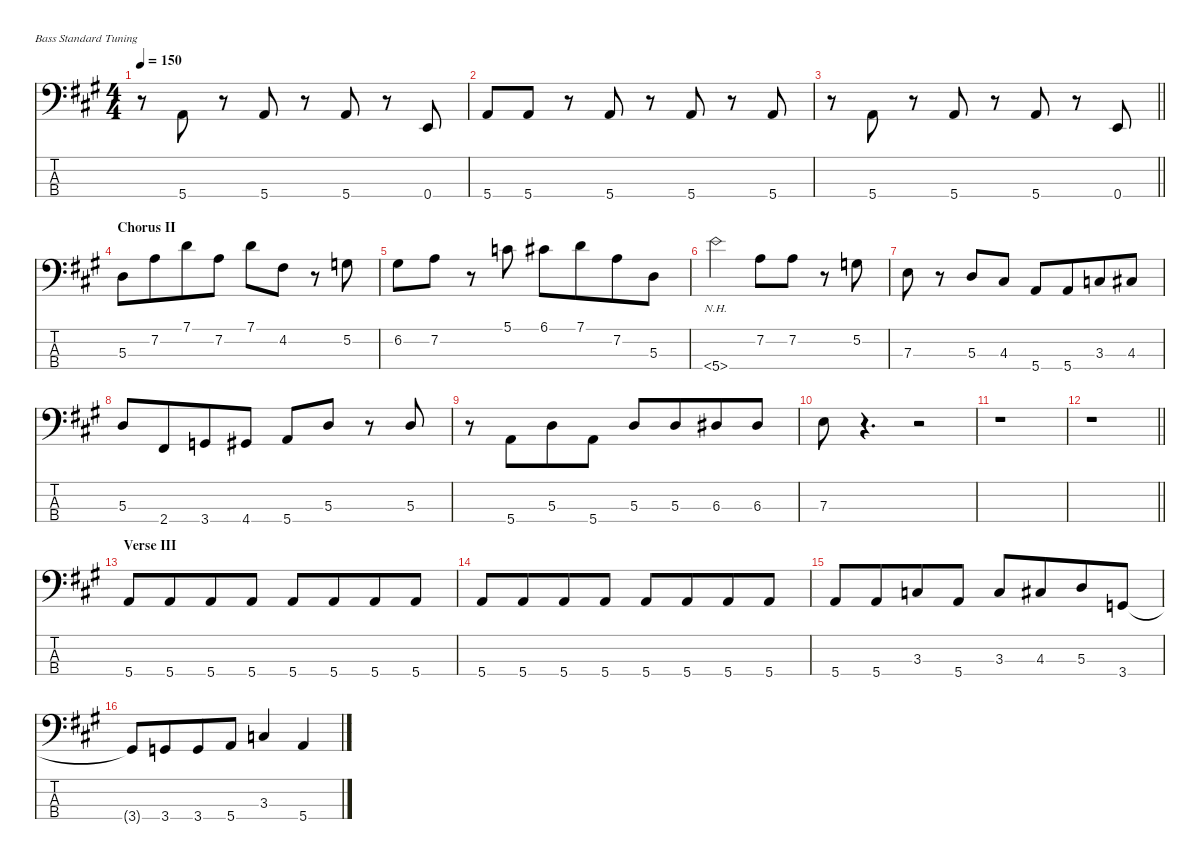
\defaultSystemsLayout 4
\hideDynamics
\bracketExtendMode nobrackets
\singleTrackTrackNamePolicy hidden
\multiTrackTrackNamePolicy hidden
\firstSystemTrackNameMode fullname
\firstSystemTrackNameOrientation horizontal
\otherSystemsTrackNameOrientation horizontal
\track ("Bass" "el.bs.") {instrument electricbassfinger}
\staff {score tabs}
\tuning (G2 D2 A1 E1)
\ts (4 4)
\tempo 150
\clef f4
\ks a
r.8{dy f beam Down} 5.4{acc forcenatural}.8{beam Up} r.8{beam Up} 5.4{acc forcenatural}.8{beam Up} r.8{beam Up} 5.4{acc forcenatural}.8{beam Up} r.8{beam Up} 0.4{acc forcenatural}.8{beam Up} |
5.4{acc forcenatural}.8{beam Up} 5.4{acc forcenatural}.8{beam Up} r.8{beam Up} 5.4{acc forcenatural}.8{beam Up} r.8{beam Up} 5.4{acc forcenatural}.8{beam Up} r.8{beam Up} 5.4{acc forcenatural}.8{beam Up} |
\barLineRight lightlight
r.8{beam Down} 5.4{acc forcenatural}.8{beam Up} r.8{beam Up} 5.4{acc forcenatural}.8{beam Up} r.8{beam Up} 5.4{acc forcenatural}.8{beam Up} r.8{beam Up} 0.4{acc forcenatural}.8{beam Up} |
\section ("" "Chorus II")
5.3{acc forcenatural}.8{beam Down} 7.2{acc forcenatural}.8{beam Down beam merge} 7.1{acc forcenatural}.8{beam Down} 7.2{acc forcenatural}.8{beam Down} 7.1{acc forcenatural}.8{beam Down} 4.2{acc #}.8{beam Down} r.8{beam Down} 5.2{acc forcenatural}.8{beam Down} |
6.2{acc #}.8{beam Down} 7.2{acc forcenatural}.8{beam Down} r.8{beam Down} 5.1{acc forcenatural}.8{beam Down} 6.1{acc #}.8{beam Down} 7.1{acc forcenatural}.8{beam Down beam merge} 7.2{acc forcenatural}.8{beam Down} 5.3{acc forcenatural}.8{beam Down} |
5.4{nh acc forcenatural}.2{beam Down} 7.2{acc forcenatural}.8{beam Down} 7.2{acc forcenatural}.8{beam Down} r.8{beam Down} 5.2{acc forcenatural}.8{beam Down} |
7.3{acc forcenatural}.8{beam Down} r.8{beam Down} 5.3{acc forcenatural}.8{beam Up} 4.3{acc #}.8{beam Up} 5.4{acc forcenatural}.8{beam Up} 5.4{acc forcenatural}.8{beam Up beam merge} 3.3{acc forcenatural}.8{beam Up} 4.3{acc #}.8{beam Up} |
5.3{acc forcenatural}.8{beam Up} 2.4{acc #}.8{beam Up beam merge} 3.4{acc forcenatural}.8{beam Up} 4.4{acc #}.8{beam Up} 5.4{acc forcenatural}.8{beam Up} 5.3{acc forcenatural}.8{beam Up} r.8{beam Up} 5.3{acc forcenatural}.8{beam Up} |
r.8{beam Down} 5.4{acc forcenatural}.8{beam Up beam merge} 5.3{acc forcenatural}.8{beam Up} 5.4{acc forcenatural}.8{beam Up} 5.3{acc forcenatural}.8{beam Up} 5.3{acc forcenatural}.8{beam Up beam merge} 6.3{acc #}.8{beam Up} 6.3{acc #}.8{beam Up} |
7.3{acc forcenatural}.8{beam Down} r.4{d beam Down} r.2{beam Down} |
r.1{beam Down} |
\barLineRight lightlight
r.1{beam Down} |
\section ("" "Verse III")
5.4{acc forcenatural}.8{beam Up} 5.4{acc forcenatural}.8{beam Up beam merge} 5.4{acc forcenatural}.8{beam Up} 5.4{acc forcenatural}.8{beam Up} 5.4{acc forcenatural}.8{beam Up} 5.4{acc forcenatural}.8{beam Up beam merge} 5.4{acc forcenatural}.8{beam Up} 5.4{acc forcenatural}.8{beam Up} |
5.4{acc forcenatural}.8{beam Up} 5.4{acc forcenatural}.8{beam Up beam merge} 5.4{acc forcenatural}.8{beam Up} 5.4{acc forcenatural}.8{beam Up} 5.4{acc forcenatural}.8{beam Up} 5.4{acc forcenatural}.8{beam Up beam merge} 5.4{acc forcenatural}.8{beam Up} 5.4{acc forcenatural}.8{beam Up} |
5.4{acc forcenatural}.8{beam Up} 5.4{acc forcenatural}.8{beam Up beam merge} 3.3{acc forcenatural}.8{beam Up} 5.4{acc forcenatural}.8{beam Up} 3.3{acc forcenatural}.8{beam Up} 4.3{acc #}.8{beam Up beam merge} 5.3{acc forcenatural}.8{beam Up} 3.4{acc forcenatural}.8{beam Up} |
3.4{t acc forcenatural}.8{beam Up} 3.4{acc forcenatural}.8{beam Up beam merge} 3.4{acc forcenatural}.8{beam Up} 5.4{acc forcenatural}.8{beam Up} 3.3{acc forcenatural}.4{beam Up} 5.4{acc forcenatural}.4{beam Up}
